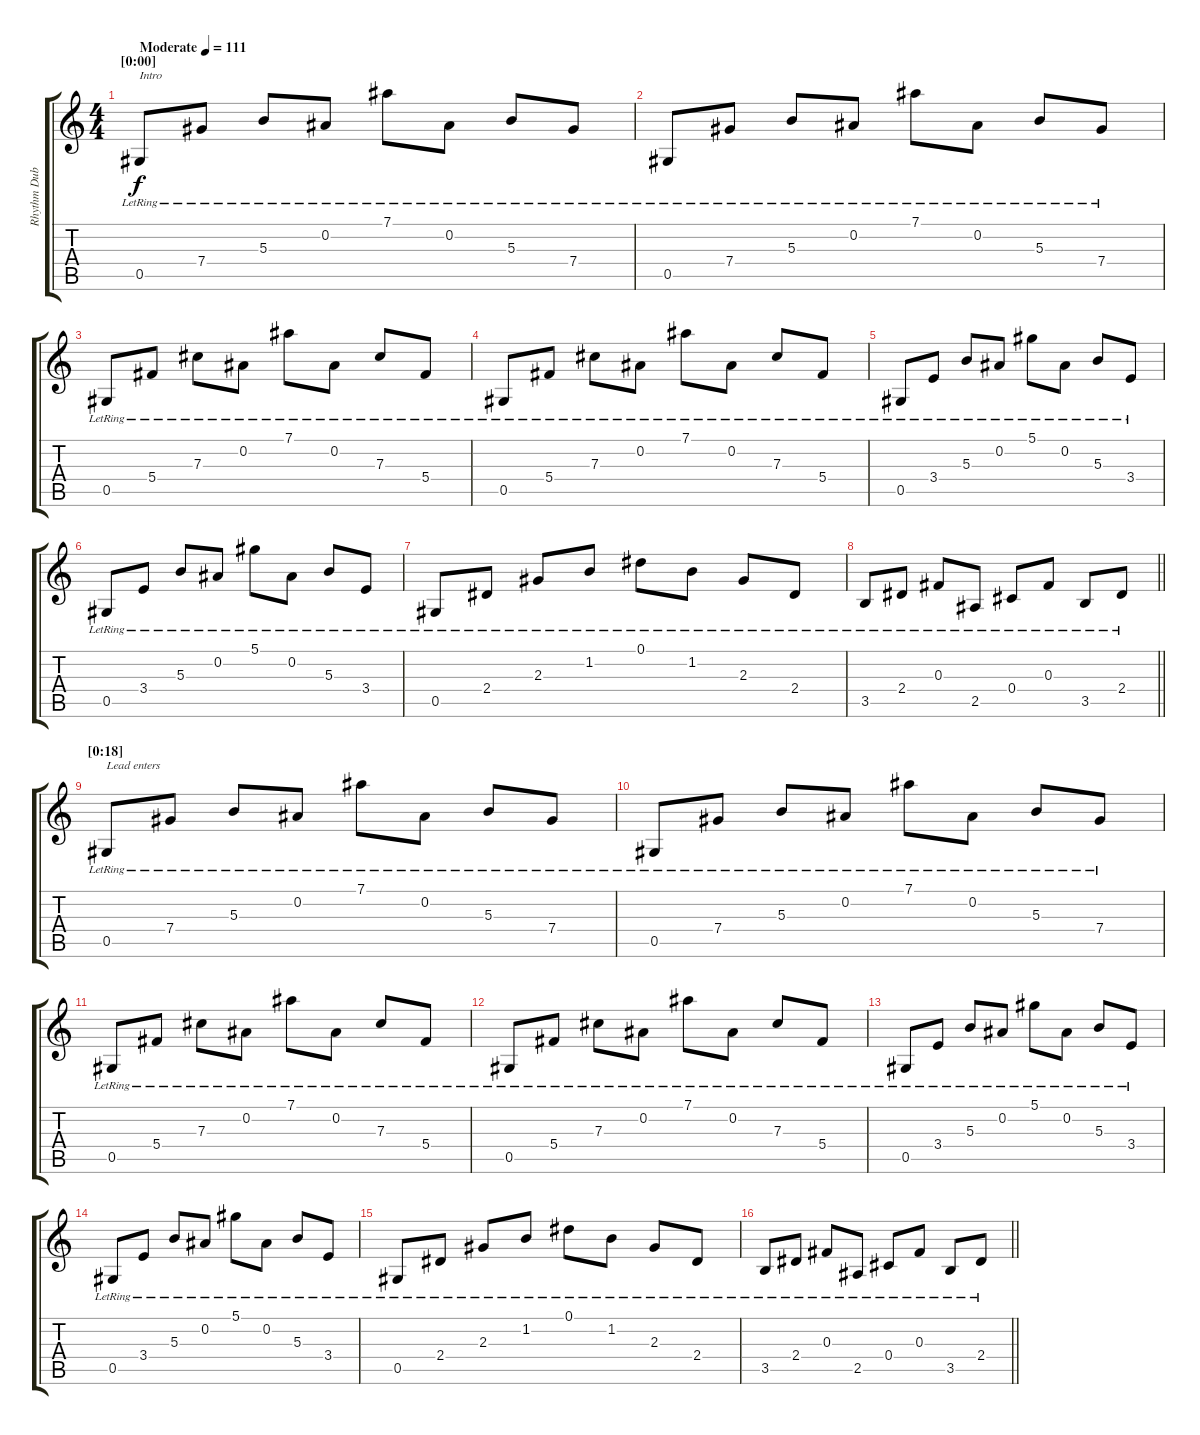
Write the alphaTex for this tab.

\track ("Rhythm Dub" "Rhythm Dub") {instrument acousticguitarnylon}
\staff {score tabs}
\tuning (Eb4 Bb3 Gb3 Db3 Ab2 Eb2) {hide}
\ts (4 4)
\section ("" "[0:00]")
\tempo (111 "Moderate")
\clef g2
\ks c
0.5{lr}.8{txt "Intro" dy f instrument acousticguitarnylon} 7.4{lr}.8 5.3{lr}.8 0.2{lr}.8 7.1{lr}.8 0.2{lr}.8 5.3{lr}.8 7.4{lr}.8 |
0.5{lr}.8 7.4{lr}.8 5.3{lr}.8 0.2{lr}.8 7.1{lr}.8 0.2{lr}.8 5.3{lr}.8 7.4{lr}.8 |
0.5{lr}.8 5.4{lr}.8 7.3{lr}.8 0.2{lr}.8 7.1{lr}.8 0.2{lr}.8 7.3{lr}.8 5.4{lr}.8 |
0.5{lr}.8 5.4{lr}.8 7.3{lr}.8 0.2{lr}.8 7.1{lr}.8 0.2{lr}.8 7.3{lr}.8 5.4{lr}.8 |
0.5{lr}.8 3.4{lr}.8 5.3{lr}.8 0.2{lr}.8 5.1{lr}.8 0.2{lr}.8 5.3{lr}.8 3.4{lr}.8 |
0.5{lr}.8 3.4{lr}.8 5.3{lr}.8 0.2{lr}.8 5.1{lr}.8 0.2{lr}.8 5.3{lr}.8 3.4{lr}.8 |
0.5{lr}.8 2.4{lr}.8 2.3{lr}.8 1.2{lr}.8 0.1{lr}.8 1.2{lr}.8 2.3{lr}.8 2.4{lr}.8 |
\barLineRight lightlight
3.5{lr}.8 2.4{lr}.8 0.3{lr}.8 2.5{lr}.8 0.4{lr}.8 0.3{lr}.8 3.5{lr}.8 2.4{lr}.8 |
\section ("" "[0:18]")
0.5{lr}.8{txt "Lead enters"} 7.4{lr}.8 5.3{lr}.8 0.2{lr}.8 7.1{lr}.8 0.2{lr}.8 5.3{lr}.8 7.4{lr}.8 |
0.5{lr}.8 7.4{lr}.8 5.3{lr}.8 0.2{lr}.8 7.1{lr}.8 0.2{lr}.8 5.3{lr}.8 7.4{lr}.8 |
0.5{lr}.8 5.4{lr}.8 7.3{lr}.8 0.2{lr}.8 7.1{lr}.8 0.2{lr}.8 7.3{lr}.8 5.4{lr}.8 |
0.5{lr}.8 5.4{lr}.8 7.3{lr}.8 0.2{lr}.8 7.1{lr}.8 0.2{lr}.8 7.3{lr}.8 5.4{lr}.8 |
0.5{lr}.8 3.4{lr}.8 5.3{lr}.8 0.2{lr}.8 5.1{lr}.8 0.2{lr}.8 5.3{lr}.8 3.4{lr}.8 |
0.5{lr}.8 3.4{lr}.8 5.3{lr}.8 0.2{lr}.8 5.1{lr}.8 0.2{lr}.8 5.3{lr}.8 3.4{lr}.8 |
0.5{lr}.8 2.4{lr}.8 2.3{lr}.8 1.2{lr}.8 0.1{lr}.8 1.2{lr}.8 2.3{lr}.8 2.4{lr}.8 |
\barLineRight lightlight
3.5{lr}.8 2.4{lr}.8 0.3{lr}.8 2.5{lr}.8 0.4{lr}.8 0.3{lr}.8 3.5{lr}.8 2.4{lr}.8
